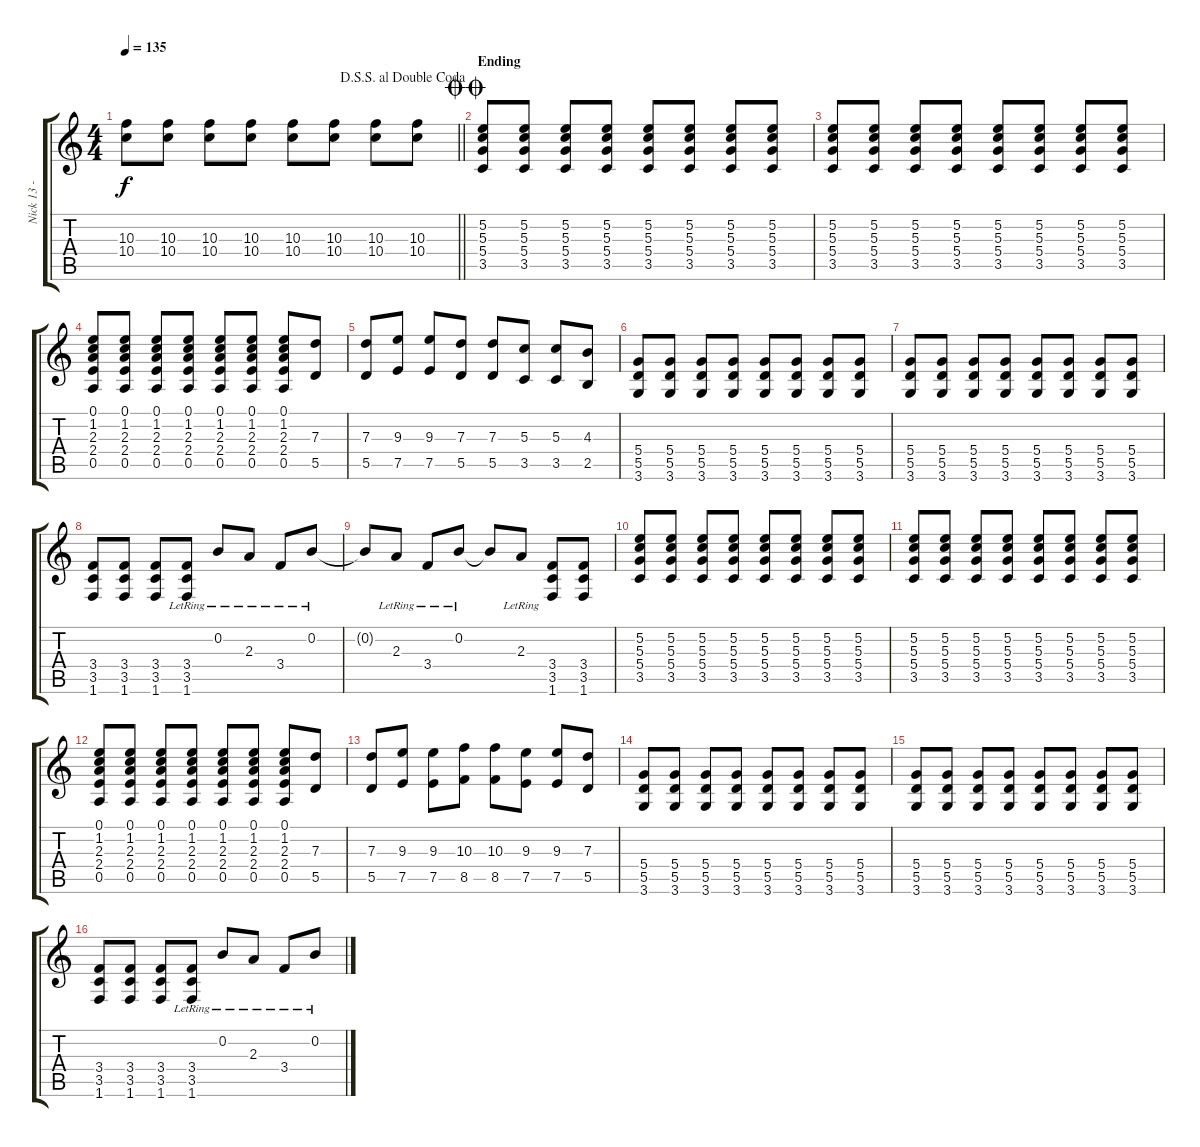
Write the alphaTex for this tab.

\track ("Nick 13 - Guitar" "Nick 13 - ") {instrument distortionguitar}
\staff {score tabs}
\tuning (E4 B3 G3 D3 A2 E2) {hide}
\ts (4 4)
\jump dalsegnosegnoaldoublecoda
\tempo 135
\clef g2
\barLineRight lightlight
\ks c
(10.3 10.4).8{dy f} (10.3 10.4).8 (10.3 10.4).8 (10.3 10.4).8 (10.3 10.4).8 (10.3 10.4).8 (10.3 10.4).8 (10.3 10.4).8 |
\section ("" "Ending")
\jump doublecoda
(5.2 5.3 5.4 3.5).8 (5.2 5.3 5.4 3.5).8 (5.2 5.3 5.4 3.5).8 (5.2 5.3 5.4 3.5).8 (5.2 5.3 5.4 3.5).8 (5.2 5.3 5.4 3.5).8 (5.2 5.3 5.4 3.5).8 (5.2 5.3 5.4 3.5).8 |
(5.2 5.3 5.4 3.5).8 (5.2 5.3 5.4 3.5).8 (5.2 5.3 5.4 3.5).8 (5.2 5.3 5.4 3.5).8 (5.2 5.3 5.4 3.5).8 (5.2 5.3 5.4 3.5).8 (5.2 5.3 5.4 3.5).8 (5.2 5.3 5.4 3.5).8 |
(0.1 1.2 2.3 2.4 0.5).8 (0.1 1.2 2.3 2.4 0.5).8 (0.1 1.2 2.3 2.4 0.5).8 (0.1 1.2 2.3 2.4 0.5).8 (0.1 1.2 2.3 2.4 0.5).8 (0.1 1.2 2.3 2.4 0.5).8 (0.1 1.2 2.3 2.4 0.5).8 (7.3 5.5).8 |
(7.3 5.5).8 (9.3 7.5).8 (9.3 7.5).8 (7.3 5.5).8 (7.3 5.5).8 (5.3 3.5).8 (5.3 3.5).8 (4.3 2.5).8 |
(5.4 5.5 3.6).8 (5.4 5.5 3.6).8 (5.4 5.5 3.6).8 (5.4 5.5 3.6).8 (5.4 5.5 3.6).8 (5.4 5.5 3.6).8 (5.4 5.5 3.6).8 (5.4 5.5 3.6).8 |
(5.4 5.5 3.6).8 (5.4 5.5 3.6).8 (5.4 5.5 3.6).8 (5.4 5.5 3.6).8 (5.4 5.5 3.6).8 (5.4 5.5 3.6).8 (5.4 5.5 3.6).8 (5.4 5.5 3.6).8 |
(3.4 3.5 1.6).8 (3.4 3.5 1.6).8 (3.4 3.5 1.6).8 (3.4{lr} 3.5{lr} 1.6{lr}).8 0.2{lr}.8 2.3{lr}.8 3.4{lr}.8 0.2{lr}.8 |
0.2{t}.8 2.3{lr}.8 3.4{lr}.8 0.2{lr}.8 0.2{t}.8 2.3{lr}.8 (3.4 3.5 1.6).8 (3.4 3.5 1.6).8 |
(5.2 5.3 5.4 3.5).8 (5.2 5.3 5.4 3.5).8 (5.2 5.3 5.4 3.5).8 (5.2 5.3 5.4 3.5).8 (5.2 5.3 5.4 3.5).8 (5.2 5.3 5.4 3.5).8 (5.2 5.3 5.4 3.5).8 (5.2 5.3 5.4 3.5).8 |
(5.2 5.3 5.4 3.5).8 (5.2 5.3 5.4 3.5).8 (5.2 5.3 5.4 3.5).8 (5.2 5.3 5.4 3.5).8 (5.2 5.3 5.4 3.5).8 (5.2 5.3 5.4 3.5).8 (5.2 5.3 5.4 3.5).8 (5.2 5.3 5.4 3.5).8 |
(0.1 1.2 2.3 2.4 0.5).8 (0.1 1.2 2.3 2.4 0.5).8 (0.1 1.2 2.3 2.4 0.5).8 (0.1 1.2 2.3 2.4 0.5).8 (0.1 1.2 2.3 2.4 0.5).8 (0.1 1.2 2.3 2.4 0.5).8 (0.1 1.2 2.3 2.4 0.5).8 (7.3 5.5).8 |
(7.3 5.5).8 (9.3 7.5).8 (9.3 7.5).8 (10.3 8.5).8 (10.3 8.5).8 (9.3 7.5).8 (9.3 7.5).8 (7.3 5.5).8 |
(5.4 5.5 3.6).8 (5.4 5.5 3.6).8 (5.4 5.5 3.6).8 (5.4 5.5 3.6).8 (5.4 5.5 3.6).8 (5.4 5.5 3.6).8 (5.4 5.5 3.6).8 (5.4 5.5 3.6).8 |
(5.4 5.5 3.6).8 (5.4 5.5 3.6).8 (5.4 5.5 3.6).8 (5.4 5.5 3.6).8 (5.4 5.5 3.6).8 (5.4 5.5 3.6).8 (5.4 5.5 3.6).8 (5.4 5.5 3.6).8 |
(3.4 3.5 1.6).8 (3.4 3.5 1.6).8 (3.4 3.5 1.6).8 (3.4{lr} 3.5{lr} 1.6{lr}).8 0.2{lr}.8 2.3{lr}.8 3.4{lr}.8 0.2{lr}.8
